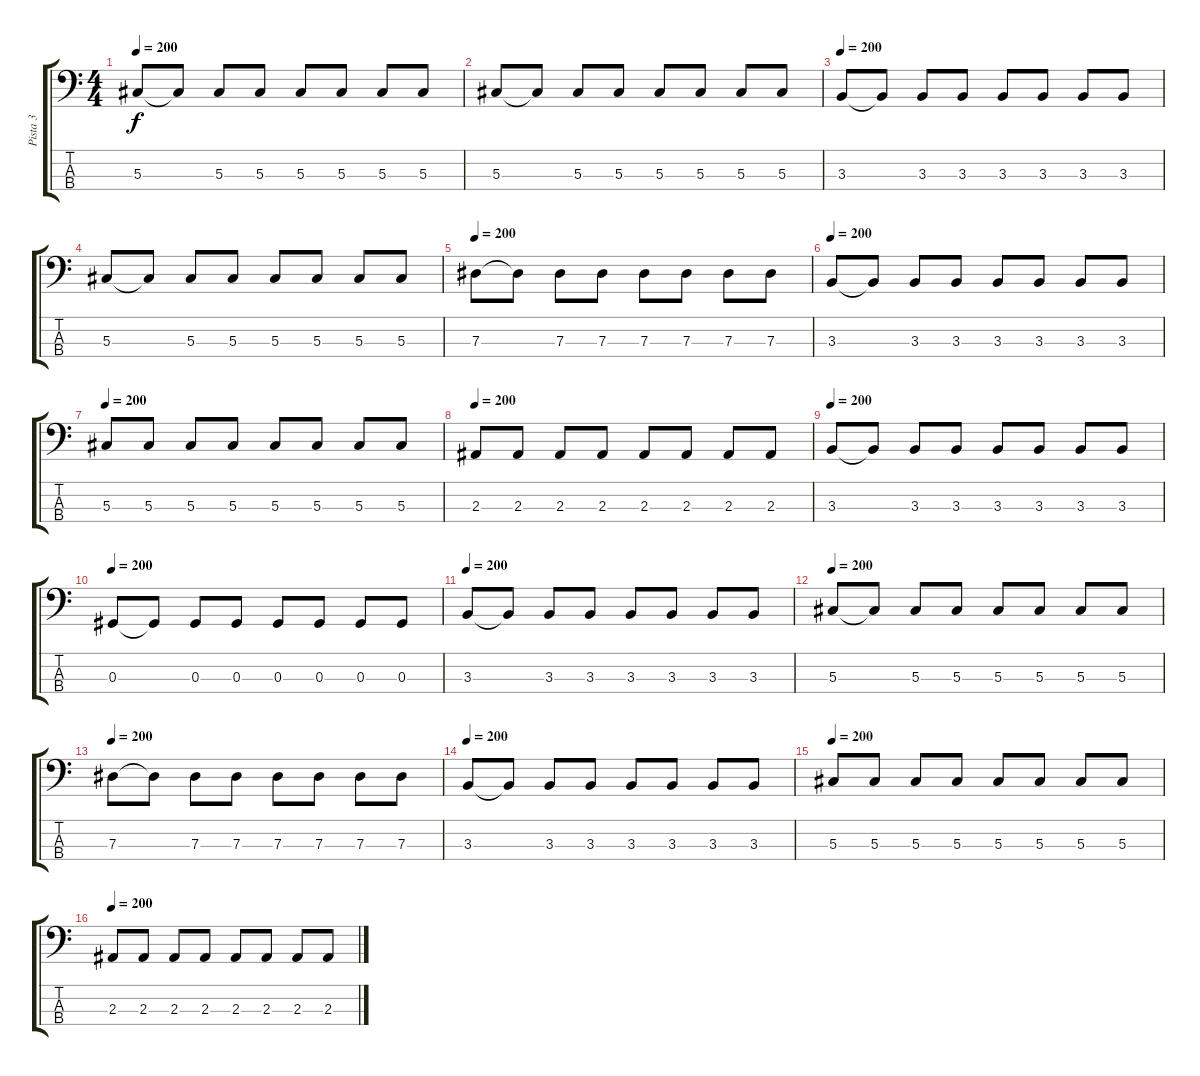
\track ("Pista 3" "Pista 3") {instrument electricbassfinger}
\staff {score tabs}
\tuning (Gb2 Db2 Ab1 Eb1) {hide}
\ts (4 4)
\tempo 200
\clef f4
\ks c
5.3.8{dy f} 5.3{t}.8 5.3.8 5.3.8 5.3.8 5.3.8 5.3.8 5.3.8 |
5.3.8 5.3{t}.8 5.3.8 5.3.8 5.3.8 5.3.8 5.3.8 5.3.8 |
\tempo 200
3.3.8 3.3{t}.8 3.3.8 3.3.8 3.3.8 3.3.8 3.3.8 3.3.8 |
5.3.8 5.3{t}.8 5.3.8 5.3.8 5.3.8 5.3.8 5.3.8 5.3.8 |
\tempo 200
7.3.8 7.3{t}.8 7.3.8 7.3.8 7.3.8 7.3.8 7.3.8 7.3.8 |
\tempo 200
3.3.8 3.3{t}.8 3.3.8 3.3.8 3.3.8 3.3.8 3.3.8 3.3.8 |
\tempo 200
5.3.8 5.3.8 5.3.8 5.3.8 5.3.8 5.3.8 5.3.8 5.3.8 |
\tempo 200
2.3.8 2.3.8 2.3.8 2.3.8 2.3.8 2.3.8 2.3.8 2.3.8 |
\tempo 200
3.3.8 3.3{t}.8 3.3.8 3.3.8 3.3.8 3.3.8 3.3.8 3.3.8 |
\tempo 200
0.3.8 0.3{t}.8 0.3.8 0.3.8 0.3.8 0.3.8 0.3.8 0.3.8 |
\tempo 200
3.3.8 3.3{t}.8 3.3.8 3.3.8 3.3.8 3.3.8 3.3.8 3.3.8 |
\tempo 200
5.3.8 5.3{t}.8 5.3.8 5.3.8 5.3.8 5.3.8 5.3.8 5.3.8 |
\tempo 200
7.3.8 7.3{t}.8 7.3.8 7.3.8 7.3.8 7.3.8 7.3.8 7.3.8 |
\tempo 200
3.3.8 3.3{t}.8 3.3.8 3.3.8 3.3.8 3.3.8 3.3.8 3.3.8 |
\tempo 200
5.3.8 5.3.8 5.3.8 5.3.8 5.3.8 5.3.8 5.3.8 5.3.8 |
\tempo 200
2.3.8 2.3.8 2.3.8 2.3.8 2.3.8 2.3.8 2.3.8 2.3.8
